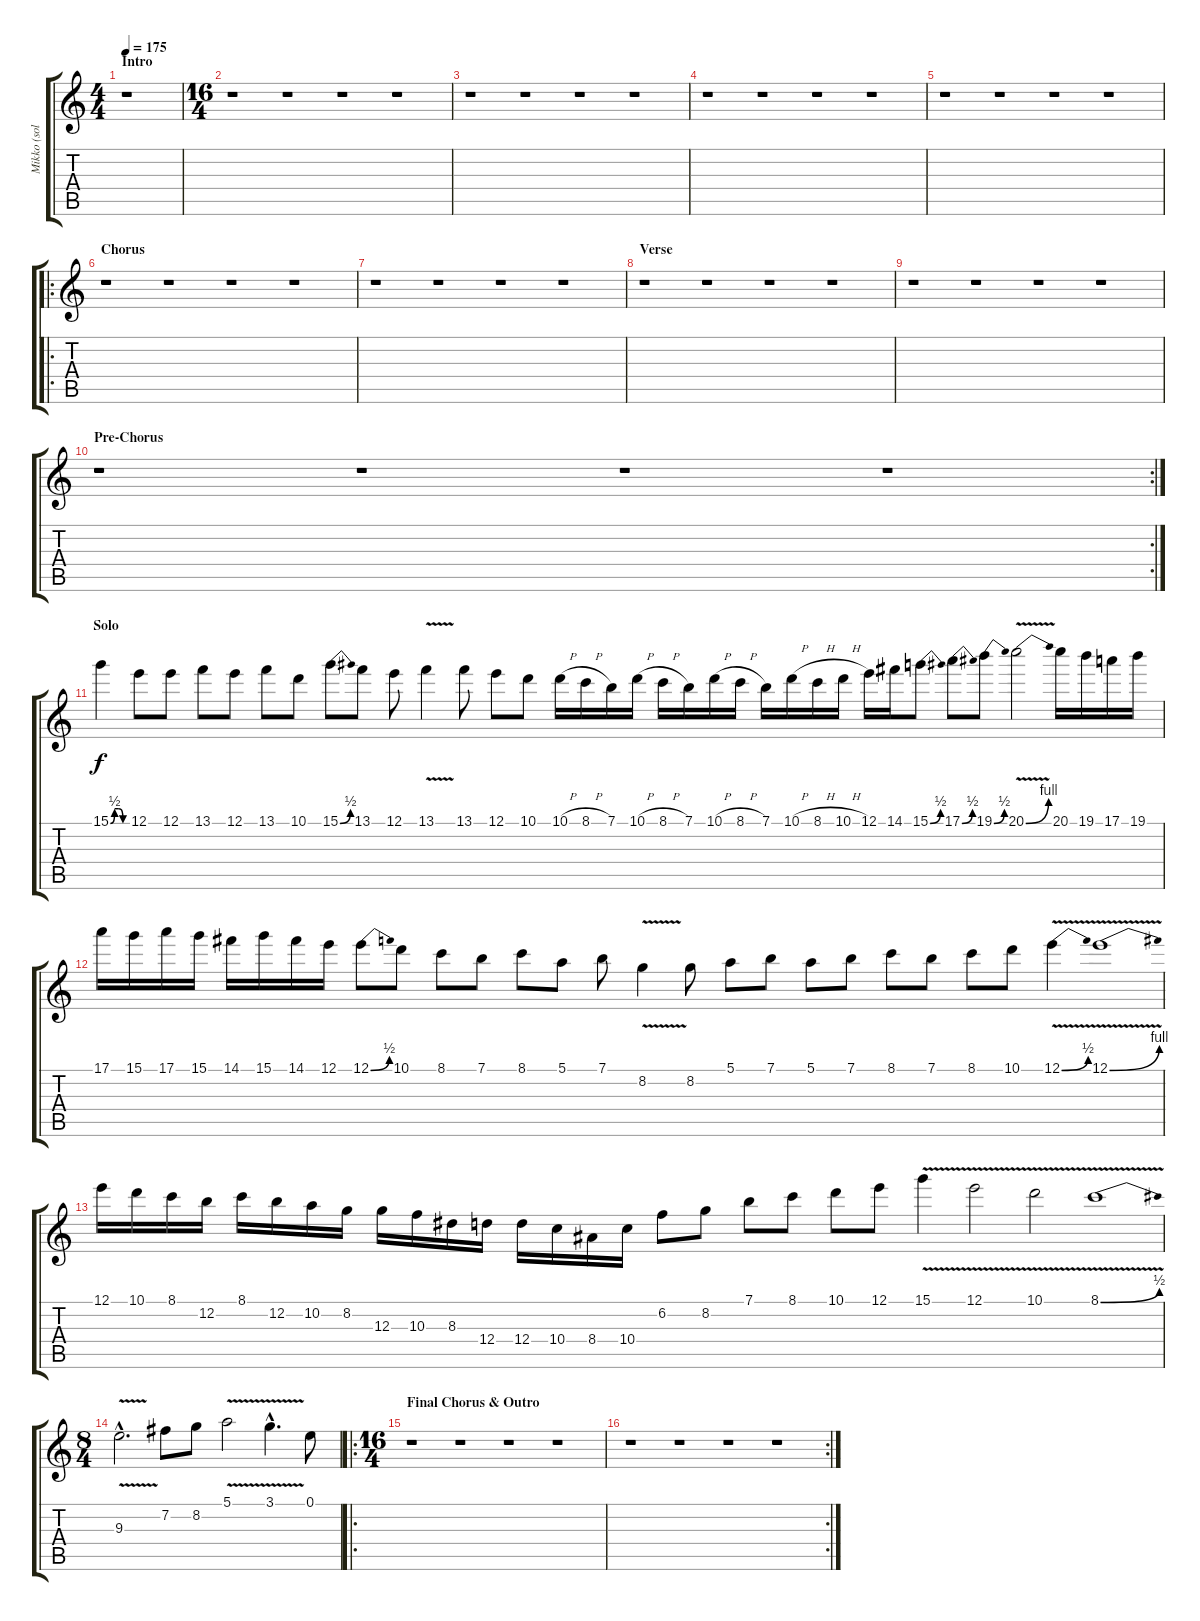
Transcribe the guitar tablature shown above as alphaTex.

\track ("Mikko (solo)" "Mikko (sol") {instrument distortionguitar}
\staff {score tabs}
\tuning (E4 B3 G3 D3 A2 E2) {hide}
\ts (4 4)
\section ("" "Intro")
\tempo 175
\clef g2
\ks c
r.1{dy f instrument distortionguitar} |
\ts (16 4)
r.1 r.1 r.1 r.1 |
r.1 r.1 r.1 r.1 |
r.1 r.1 r.1 r.1 |
r.1 r.1 r.1 r.1 |
\ro
\section ("" "Chorus")
r.1 r.1 r.1 r.1 |
r.1 r.1 r.1 r.1 |
\section ("" "Verse")
r.1 r.1 r.1 r.1 |
r.1 r.1 r.1 r.1 |
\rc 2
\section ("" "Pre-Chorus")
r.1 r.1 r.1 r.1 |
\section ("" "Solo")
15.1{be (custom 0 0 15 2 30 2 45 0 60 0)}.4 12.1.8 12.1.8 13.1.8 12.1.8 13.1.8 10.1.8 15.1{be (bend 0 0 60 2)}.8 13.1.8 12.1.8 13.1{v}.4 13.1.8 12.1.8 10.1.8 10.1{h}.16 8.1{h}.16 7.1.16 10.1{h}.16 8.1{h}.16 7.1.16 10.1{h}.16 8.1{h}.16 7.1.16 10.1{h}.16 8.1{h}.16 10.1{h}.16 12.1.16 14.1.16 15.1{be (bend 0 0 60 2)}.8 17.1{be (bend 0 0 60 2)}.8 19.1{be (bend 0 0 60 2)}.8 20.1{be (bend 0 0 60 4) v}.2 20.1.16 19.1.16 17.1.16 19.1.16 |
17.1.16 15.1.16 17.1.16 15.1.16 14.1.16 15.1.16 14.1.16 12.1.16 12.1{be (bend 0 0 60 2)}.8 10.1.8 8.1.8 7.1.8 8.1.8 5.1.8 7.1.8 8.2{v}.4 8.2.8 5.1.8 7.1.8 5.1.8 7.1.8 8.1.8 7.1.8 8.1.8 10.1.8 12.1{be (bend 0 0 60 2) v}.4 12.1{be (bend 0 0 60 4) v}.1 |
12.1.16 10.1.16 8.1.16 12.2.16 8.1.16 12.2.16 10.2.16 8.2.16 12.3.16 10.3.16 8.3.16 12.4.16 12.4.16 10.4.16 8.4.16 10.4.16 6.2.8 8.2.8 7.1.8 8.1.8 10.1.8 12.1.8 15.1{v}.4 12.1{v}.2 10.1{v}.2 8.1{be (bend 0 0 60 2) v}.1 |
\ts (8 4)
9.3{v hac}.2{d} 7.2.8 8.2.8 5.1{v}.2 3.1{v hac}.4{d} 0.1.8 |
\ro
\ts (16 4)
\section ("" "Final Chorus & Outro")
r.1 r.1 r.1 r.1 |
\rc 2
r.1 r.1 r.1 r.1
